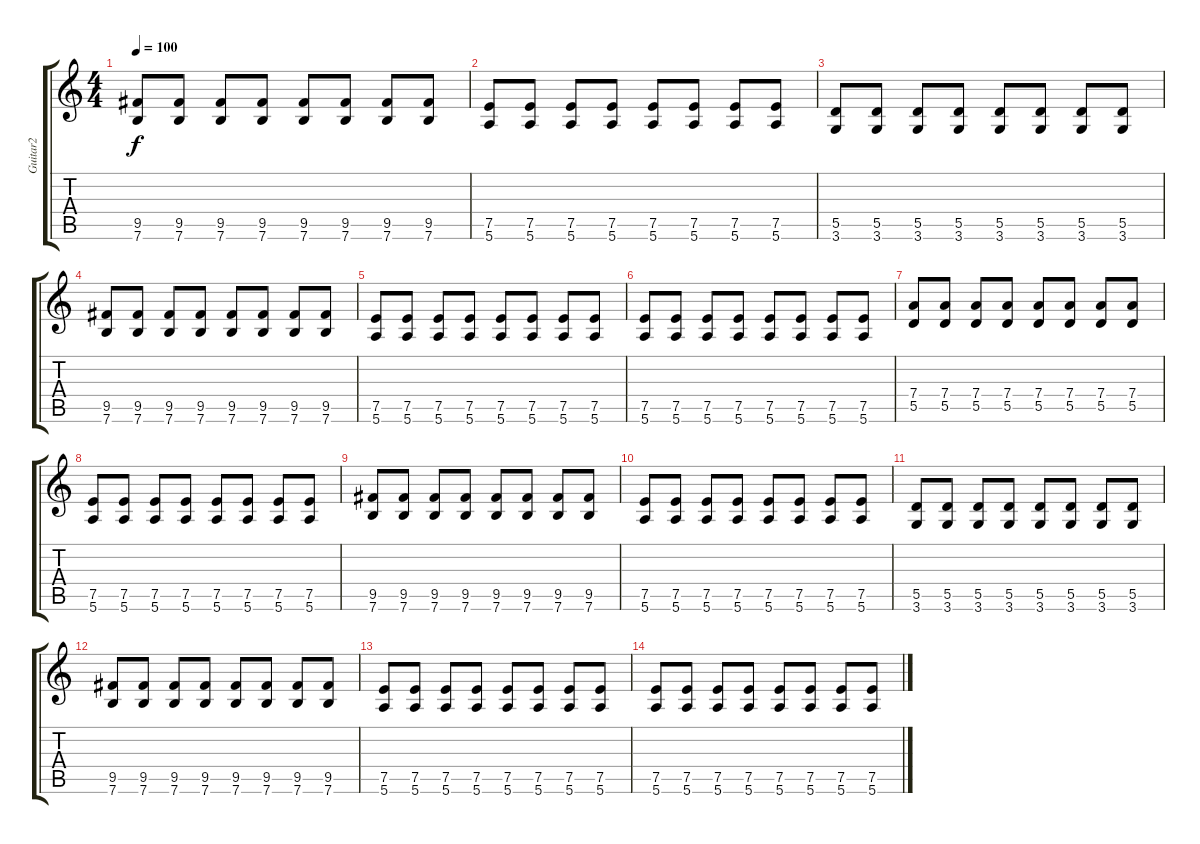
\track ("Guitar2" "Guitar2") {instrument electricguitarjazz}
\staff {score tabs}
\tuning (E4 B3 G3 D3 A2 E2) {hide}
\ts (4 4)
\tempo 100
\clef g2
\ks c
(9.5 7.6).8{dy f} (9.5 7.6).8 (9.5 7.6).8 (9.5 7.6).8 (9.5 7.6).8 (9.5 7.6).8 (9.5 7.6).8 (9.5 7.6).8 |
(7.5 5.6).8 (7.5 5.6).8 (7.5 5.6).8 (7.5 5.6).8 (7.5 5.6).8 (7.5 5.6).8 (7.5 5.6).8 (7.5 5.6).8 |
(5.5 3.6).8 (5.5 3.6).8 (5.5 3.6).8 (5.5 3.6).8 (5.5 3.6).8 (5.5 3.6).8 (5.5 3.6).8 (5.5 3.6).8 |
(9.5 7.6).8 (9.5 7.6).8 (9.5 7.6).8 (9.5 7.6).8 (9.5 7.6).8 (9.5 7.6).8 (9.5 7.6).8 (9.5 7.6).8 |
(7.5 5.6).8 (7.5 5.6).8 (7.5 5.6).8 (7.5 5.6).8 (7.5 5.6).8 (7.5 5.6).8 (7.5 5.6).8 (7.5 5.6).8 |
(7.5 5.6).8 (7.5 5.6).8 (7.5 5.6).8 (7.5 5.6).8 (7.5 5.6).8 (7.5 5.6).8 (7.5 5.6).8 (7.5 5.6).8 |
(7.4 5.5).8 (7.4 5.5).8 (7.4 5.5).8 (7.4 5.5).8 (7.4 5.5).8 (7.4 5.5).8 (7.4 5.5).8 (7.4 5.5).8 |
(7.5 5.6).8 (7.5 5.6).8 (7.5 5.6).8 (7.5 5.6).8 (7.5 5.6).8 (7.5 5.6).8 (7.5 5.6).8 (7.5 5.6).8 |
(9.5 7.6).8 (9.5 7.6).8 (9.5 7.6).8 (9.5 7.6).8 (9.5 7.6).8 (9.5 7.6).8 (9.5 7.6).8 (9.5 7.6).8 |
(7.5 5.6).8 (7.5 5.6).8 (7.5 5.6).8 (7.5 5.6).8 (7.5 5.6).8 (7.5 5.6).8 (7.5 5.6).8 (7.5 5.6).8 |
(5.5 3.6).8 (5.5 3.6).8 (5.5 3.6).8 (5.5 3.6).8 (5.5 3.6).8 (5.5 3.6).8 (5.5 3.6).8 (5.5 3.6).8 |
(9.5 7.6).8 (9.5 7.6).8 (9.5 7.6).8 (9.5 7.6).8 (9.5 7.6).8 (9.5 7.6).8 (9.5 7.6).8 (9.5 7.6).8 |
(7.5 5.6).8 (7.5 5.6).8 (7.5 5.6).8 (7.5 5.6).8 (7.5 5.6).8 (7.5 5.6).8 (7.5 5.6).8 (7.5 5.6).8 |
(7.5 5.6).8 (7.5 5.6).8 (7.5 5.6).8 (7.5 5.6).8 (7.5 5.6).8 (7.5 5.6).8 (7.5 5.6).8 (7.5 5.6).8
